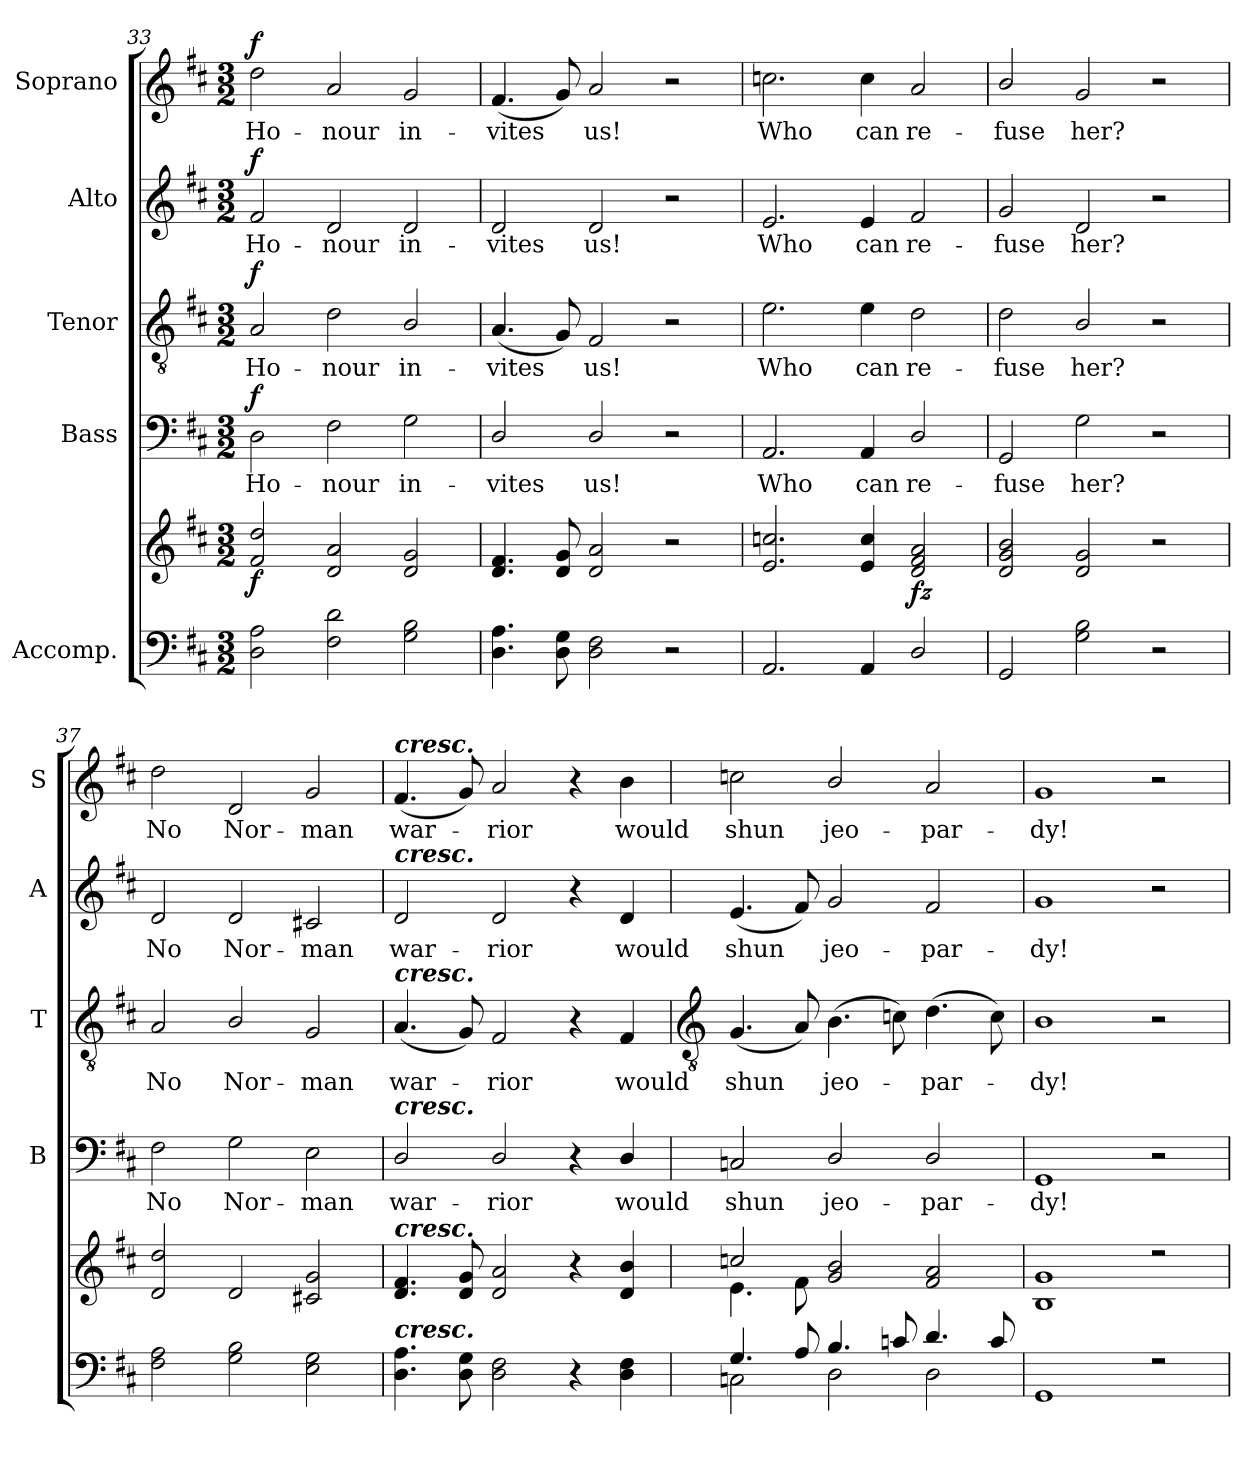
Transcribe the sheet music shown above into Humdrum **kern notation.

**kern	**kern	**dynam	**kern	**text	**dynam	**kern	**text	**dynam	**kern	**text	**dynam	**kern	**text	**dynam
*part5	*part5	*part5	*part4	*part4	*part4	*part3	*part3	*part3	*part2	*part2	*part2	*part1	*part1	*part1
*staff6	*staff5	*staff5/6	*staff4	*staff4	*staff4	*staff3	*staff3	*staff3	*staff2	*staff2	*staff2	*staff1	*staff1	*staff1
*I"Accomp.	*	*	*I"Bass	*	*	*I"Tenor	*	*	*I"Alto	*	*	*I"Soprano	*	*
*	*	*	*I'B	*	*	*I'T	*	*	*I'A	*	*	*I'S	*	*
!!LO:LB:g=z
*clefF4	*clefG2	*	*clefF4	*	*	*clefGv2	*	*	*clefG2	*	*	*clefG2	*	*
*k[f#c#]	*k[f#c#]	*	*k[f#c#]	*	*	*k[f#c#]	*	*	*k[f#c#]	*	*	*k[f#c#]	*	*
*D:	*D:	*	*D:	*	*	*D:	*	*	*D:	*	*	*D:	*	*
*M3/2	*M3/2	*	*M3/2	*	*	*M3/2	*	*	*M3/2	*	*	*M3/2	*	*
=33	=33	=33	=33	=33	=33	=33	=33	=33	=33	=33	=33	=33	=33	=33
!	!	!LO:DY:b	!	!LO:LY:b	!LO:DY:b	!	!LO:LY:b	!LO:DY:b	!	!LO:LY:b	!LO:DY:b	!	!LO:LY:b	!LO:DY:b
2D 2A	2f# 2dd	f	2D	Ho-	f	2A	Ho-	f	2f#	Ho-	f	2dd	Ho-	f
!	!	!	!	!LO:LY:b	!	!	!LO:LY:b	!	!	!LO:LY:b	!	!	!LO:LY:b	!
2F# 2d	2d 2a	.	2F#	-nour	.	2d	-nour	.	2d	-nour	.	2a	-nour	.
!	!	!	!	!LO:LY:b	!	!	!LO:LY:b	!	!	!LO:LY:b	!	!	!LO:LY:b	!
2G 2B	2d 2g	.	2G	in-	.	2B/	in-	.	2d	in-	.	2g	in-	.
=34	=34	=34	=34	=34	=34	=34	=34	=34	=34	=34	=34	=34	=34	=34
!	!	!	!	!LO:LY:b	!	!	!LO:LY:b	!	!	!LO:LY:b	!	!	!LO:LY:b	!
4.D\ 4.A\	4.d 4.f#	.	2D/	-vites	.	(<4.A	-vites	.	2d	-vites	.	(<4.f#	-vites	.
8D 8G	8d 8g	.	.	.	.	8G)	.	.	.	.	.	8g)	.	.
!	!	!	!	!LO:LY:b	!	!	!LO:LY:b	!	!	!LO:LY:b	!	!	!LO:LY:b	!
2D\ 2F#\	2d 2a	.	2D/	us!	.	2F#	us!	.	2d	us!	.	2a	us!	.
2r	2r	.	2r	.	.	2r	.	.	2r	.	.	2r	.	.
=35	=35	=35	=35	=35	=35	=35	=35	=35	=35	=35	=35	=35	=35	=35
!	!	!	!	!LO:LY:b	!	!	!LO:LY:b	!	!	!LO:LY:b	!	!	!LO:LY:b	!
2.AA	2.e 2.ccn	.	2.AA	Who	.	2.e	Who	.	2.e	Who	.	2.ccn	Who	.
!	!	!	!	!LO:LY:b	!	!	!LO:LY:b	!	!	!LO:LY:b	!	!	!LO:LY:b	!
4AA	4e 4cc	.	4AA	can	.	4e	can	.	4e	can	.	4cc	can	.
!	!	!LO:DY:b	!	!LO:LY:b	!	!	!LO:LY:b	!	!	!LO:LY:b	!	!	!LO:LY:b	!
2D/	2d 2f# 2a	fz	2D/	re-	.	2d	re-	.	2f#	re-	.	2a	re-	.
=36	=36	=36	=36	=36	=36	=36	=36	=36	=36	=36	=36	=36	=36	=36
!	!	!	!	!LO:LY:b	!	!	!LO:LY:b	!	!	!LO:LY:b	!	!	!LO:LY:b	!
2GG	2d/ 2g/ 2b/	.	2GG	-fuse	.	2d	-fuse	.	2g	-fuse	.	2b/	-fuse	.
!	!	!	!	!LO:LY:b	!	!	!LO:LY:b	!	!	!LO:LY:b	!	!	!LO:LY:b	!
2G 2B	2d 2g	.	2G	her?	.	2B/	her?	.	2d	her?	.	2g	her?	.
2r	2r	.	2r	.	.	2r	.	.	2r	.	.	2r	.	.
=37	=37	=37	=37	=37	=37	=37	=37	=37	=37	=37	=37	=37	=37	=37
!	!	!	!	!LO:LY:b	!	!	!LO:LY:b	!	!	!LO:LY:b	!	!	!LO:LY:b	!
2F# 2A	2d 2dd	.	2F#	No	.	2A	No	.	2d	No	.	2dd	No	.
!	!	!	!	!LO:LY:b	!	!	!LO:LY:b	!	!	!LO:LY:b	!	!	!LO:LY:b	!
2G 2B	2d	.	2G	Nor-	.	2B/	Nor-	.	2d	Nor-	.	2d	Nor-	.
!	!	!	!	!LO:LY:b	!	!	!LO:LY:b	!	!	!LO:LY:b	!	!	!LO:LY:b	!
2E 2G	2c#X 2g	.	2E	-man	.	2G	-man	.	2c#X	-man	.	2g	-man	.
=38	=38	=38	=38	=38	=38	=38	=38	=38	=38	=38	=38	=38	=38	=38
!	!	!	!	!	!	!	!	!	!	!	!	!LO:TX:a:Bi:t=cresc.	!	!
!	!	!	!	!	!	!	!	!	!LO:TX:a:Bi:t=cresc.	!	!	!	!	!
!	!	!	!	!	!	!LO:TX:a:Bi:t=cresc.	!	!	!	!	!	!	!	!
!	!	!	!LO:TX:a:Bi:t=cresc.	!	!	!	!	!	!	!	!	!	!	!
!	!LO:TX:a:Bi:t=cresc.	!	!	!	!	!	!	!	!	!	!	!	!	!
!LO:TX:a:Bi:t=cresc.	!	!	!	!	!	!	!	!	!	!	!	!	!	!
!	!	!	!	!LO:LY:b	!	!	!LO:LY:b	!	!	!LO:LY:b	!	!	!LO:LY:b	!
4.D\ 4.A\	4.d 4.f#	.	2D/	war-	.	(<4.A	war-	.	2d	war-	.	(<4.f#	war-	.
8D 8G	8d 8g	.	.	.	.	8G)	.	.	.	.	.	8g)	.	.
!	!	!	!	!LO:LY:b	!	!	!LO:LY:b	!	!	!LO:LY:b	!	!	!LO:LY:b	!
2D\ 2F#\	2d 2a	.	2D/	-rior	.	2F#	rior	.	2d	-rior	.	2a	rior	.
4r	4r	.	4r	.	.	4r	.	.	4r	.	.	4r	.	.
!	!	!	!	!LO:LY:b	!	!	!LO:LY:b	!	!	!LO:LY:b	!	!	!LO:LY:b	!
4D\ 4F#\	4d 4b	.	4D/	would	.	4F#	would	.	4d	would	.	4b	would	.
!!LO:LB:g=z
=39	=39	=39	=39	=39	=39	=39	=39	=39	=39	=39	=39	=39	=39	=39
*	*	*	*	*	*	*clefGv2	*	*	*	*	*	*	*	*
*^	*^	*	*	*	*	*	*	*	*	*	*	*	*	*
!	!	!	!	!	!	!LO:LY:b	!	!	!LO:LY:b	!	!	!LO:LY:b	!	!	!LO:LY:b	!
4.G/	2Cn\	2ccn/	4.e\	.	2Cn	shun	.	(<4.G	shun	.	(<4.e	shun	.	2ccn	shun	.
8A/	.	.	8f#\	.	.	.	.	8A)	.	.	8f#)	.	.	.	.	.
!	!	!	!	!	!	!LO:LY:b	!	!	!LO:LY:b	!	!	!LO:LY:b	!	!	!LO:LY:b	!
4.B/	2D\	2g/ 2b/	1ryy	.	2D/	jeo-	.	(>4.B	jeo-	.	2g	jeo-	.	2b/	jeo-	.
8cn/	.	.	.	.	.	.	.	8cn)	.	.	.	.	.	.	.	.
!	!	!	!	!	!	!LO:LY:b	!	!	!LO:LY:b	!	!	!LO:LY:b	!	!	!LO:LY:b	!
4.d/	2D\	2f# 2a	.	.	2D/	-par-	.	(>4.d	par-	.	2f#	-par-	.	2a	-par-	.
8c/	.	.	.	.	.	.	.	8c)	.	.	.	.	.	.	.	.
=40	=40	=40	=40	=40	=40	=40	=40	=40	=40	=40	=40	=40	=40	=40	=40	=40
!	!	!	!	!	!	!LO:LY:b	!	!	!LO:LY:b	!	!	!LO:LY:b	!	!	!LO:LY:b	!
1GG	1.ryy	1B 1g	1.ryy	.	1GG	-dy!	.	1B	dy!	.	1g	-dy!	.	1g	-dy!	.
2r	.	2r	.	.	2r	.	.	2r	.	.	2r	.	.	2r	.	.
*v	*v	*	*	*	*	*	*	*	*	*	*	*	*	*	*	*
*	*v	*v	*	*	*	*	*	*	*	*	*	*	*	*	*
=	=	=	=	=	=	=	=	=	=	=	=	=	=	=
*-	*-	*-	*-	*-	*-	*-	*-	*-	*-	*-	*-	*-	*-	*-
